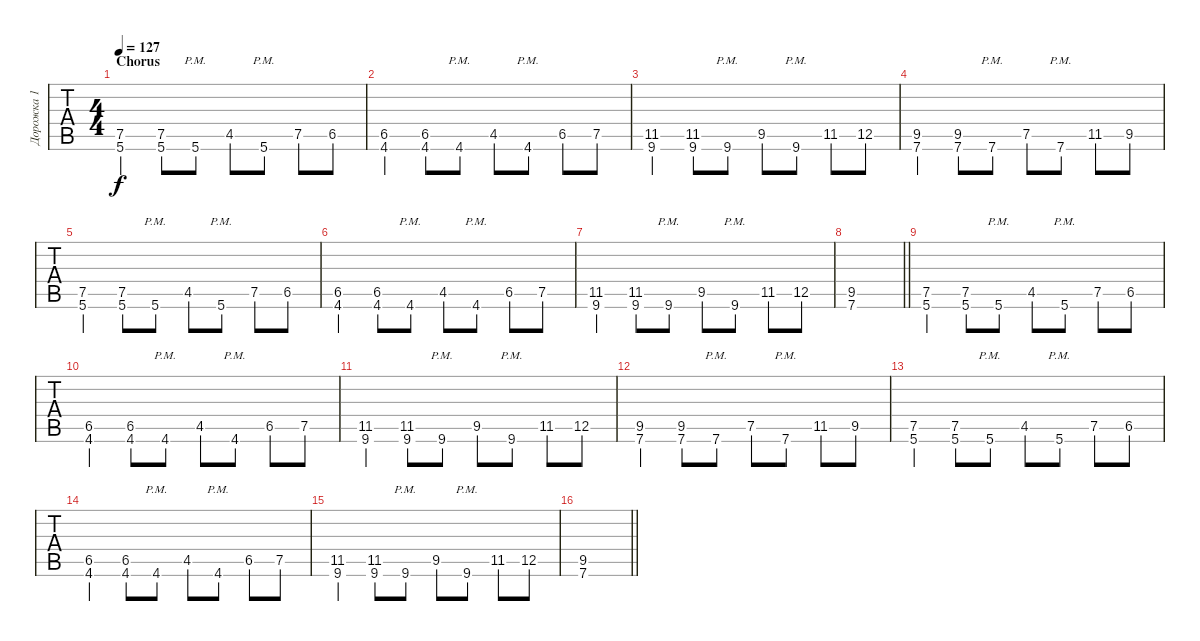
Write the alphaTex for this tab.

\track ("Дорожка 1" "Дорожка 1") {instrument electricguitarclean}
\staff {tabs}
\tuning (E4 B3 G3 D3 A2 E2) {hide}
\ts (4 4)
\section ("" "Chorus")
\tempo 127
\clef g2
\ks c#minor
(7.5 5.6).4{dy f} (7.5 5.6).8 5.6{pm}.8 4.5.8 5.6{pm}.8 7.5.8 6.5.8 |
(6.5 4.6).4 (6.5 4.6).8 4.6{pm}.8 4.5.8 4.6{pm}.8 6.5.8 7.5.8 |
(11.5 9.6).4 (11.5 9.6).8 9.6{pm}.8 9.5.8 9.6{pm}.8 11.5.8 12.5.8 |
(9.5 7.6).4 (9.5 7.6).8 7.6{pm}.8 7.5.8 7.6{pm}.8 11.5.8 9.5.8 |
(7.5 5.6).4 (7.5 5.6).8 5.6{pm}.8 4.5.8 5.6{pm}.8 7.5.8 6.5.8 |
(6.5 4.6).4 (6.5 4.6).8 4.6{pm}.8 4.5.8 4.6{pm}.8 6.5.8 7.5.8 |
(11.5 9.6).4 (11.5 9.6).8 9.6{pm}.8 9.5.8 9.6{pm}.8 11.5.8 12.5.8 |
\barLineRight lightlight
(9.5 7.6).1 |
(7.5 5.6).4 (7.5 5.6).8 5.6{pm}.8 4.5.8 5.6{pm}.8 7.5.8 6.5.8 |
(6.5 4.6).4 (6.5 4.6).8 4.6{pm}.8 4.5.8 4.6{pm}.8 6.5.8 7.5.8 |
(11.5 9.6).4 (11.5 9.6).8 9.6{pm}.8 9.5.8 9.6{pm}.8 11.5.8 12.5.8 |
(9.5 7.6).4 (9.5 7.6).8 7.6{pm}.8 7.5.8 7.6{pm}.8 11.5.8 9.5.8 |
(7.5 5.6).4 (7.5 5.6).8 5.6{pm}.8 4.5.8 5.6{pm}.8 7.5.8 6.5.8 |
(6.5 4.6).4 (6.5 4.6).8 4.6{pm}.8 4.5.8 4.6{pm}.8 6.5.8 7.5.8 |
(11.5 9.6).4 (11.5 9.6).8 9.6{pm}.8 9.5.8 9.6{pm}.8 11.5.8 12.5.8 |
\barLineRight lightlight
(9.5 7.6).1
